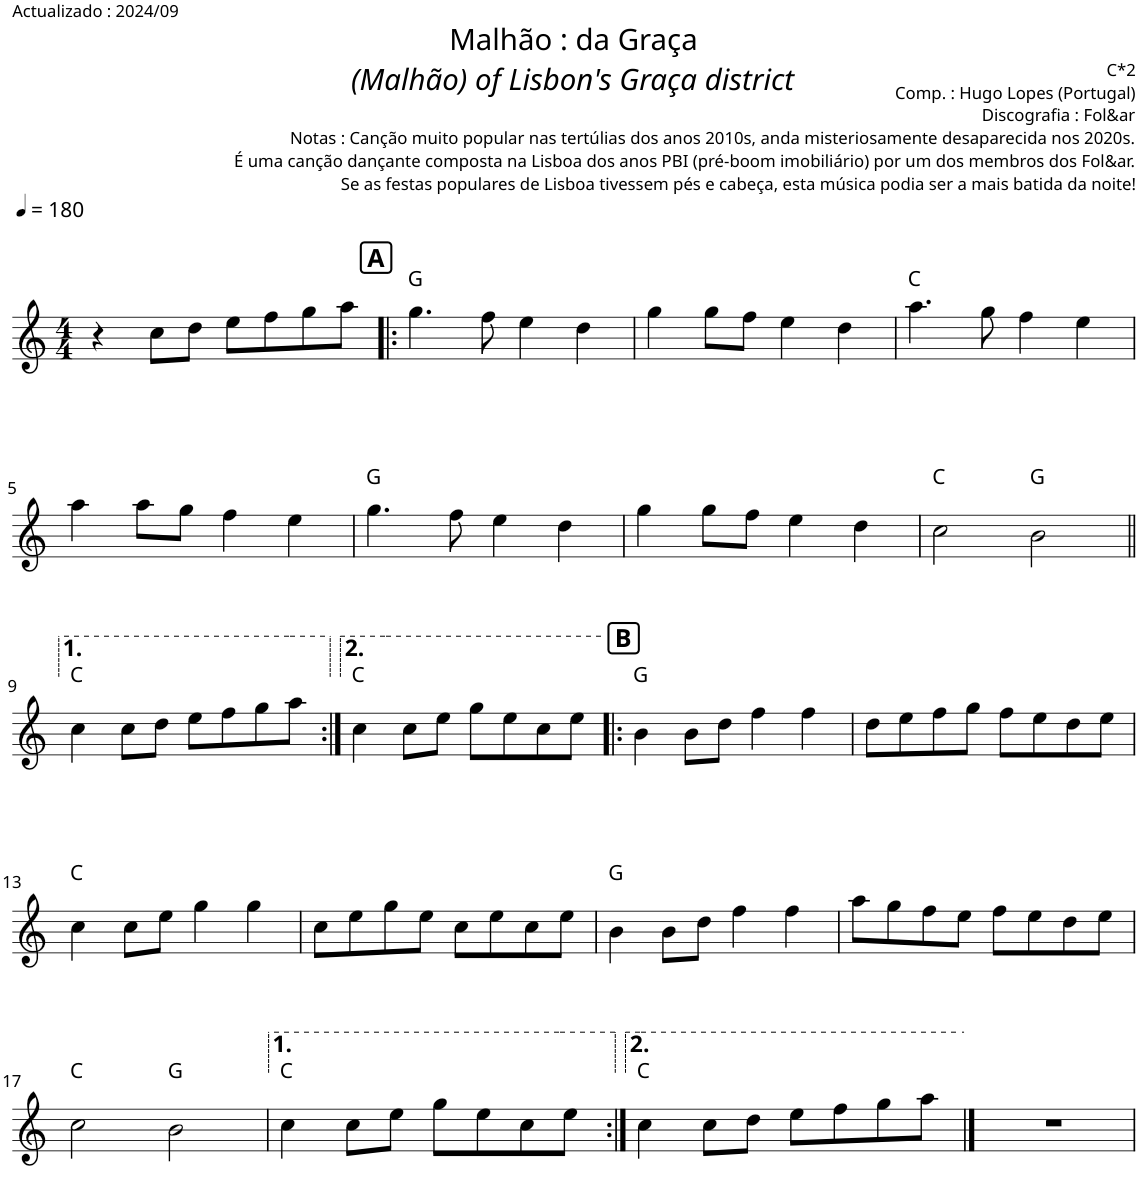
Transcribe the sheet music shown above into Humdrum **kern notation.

**kern	**harte
*part1	*part1
*staff1	*
*I"Piano	*
*I'Pno.	*
*clefG2	*
*k[]	*
*M4/4	*
*MM180	*
=1	=1
4r	.
8cc\L	.
8dd\J	.
8ee\L	.
8ff\	.
8gg\	.
8aa\J	.
!!LO:REH:place=s1:a:B:cj:fs=12:t=A
=2!|:	=2!|:
4.gg\	G:maj
8ff\	.
4ee\	.
4dd\	.
=3	=3
4gg\	.
8gg\L	.
8ff\J	.
4ee\	.
4dd\	.
=4	=4
4.aa\	C:maj
8gg\	.
4ff\	.
4ee\	.
!!LO:LB:g=z
=5	=5
4aa\	.
8aa\L	.
8gg\J	.
4ff\	.
4ee\	.
=6	=6
4.gg\	G:maj
8ff\	.
4ee\	.
4dd\	.
=7	=7
4gg\	.
8gg\L	.
8ff\J	.
4ee\	.
4dd\	.
=8	=8
2cc\	C:maj
2b\	G:maj
!!LO:LB:g=z
=9||	=9||
4cc\	C:maj
8cc\L	.
8dd\J	.
8ee\L	.
8ff\	.
8gg\	.
8aa\J	.
=10:|!	=10:|!
4cc\	C:maj
8cc\L	.
8ee\J	.
8gg\L	.
8ee\	.
8cc\	.
8ee\J	.
!!LO:REH:place=s1:a:B:cj:fs=12:t=B
=11!|:	=11!|:
4b\	G:maj
8b\L	.
8dd\J	.
4ff\	.
4ff\	.
=12	=12
8dd\L	.
8ee\	.
8ff\	.
8gg\J	.
8ff\L	.
8ee\	.
8dd\	.
8ee\J	.
!!LO:LB:g=z
=13	=13
4cc\	C:maj
8cc\L	.
8ee\J	.
4gg\	.
4gg\	.
=14	=14
8cc\L	.
8ee\	.
8gg\	.
8ee\J	.
8cc\L	.
8ee\	.
8cc\	.
8ee\J	.
=15	=15
4b\	G:maj
8b\L	.
8dd\J	.
4ff\	.
4ff\	.
=16	=16
8aa\L	.
8gg\	.
8ff\	.
8ee\J	.
8ff\L	.
8ee\	.
8dd\	.
8ee\J	.
!!LO:LB:g=z
=17	=17
2cc\	C:maj
2b\	G:maj
=18	=18
4cc\	C:maj
8cc\L	.
8ee\J	.
8gg\L	.
8ee\	.
8cc\	.
8ee\J	.
=19:|!	=19:|!
4cc\	C:maj
8cc\L	.
8dd\J	.
8ee\L	.
8ff\	.
8gg\	.
8aa\J	.
==20	==20
1r	.
=	=
*-	*-
